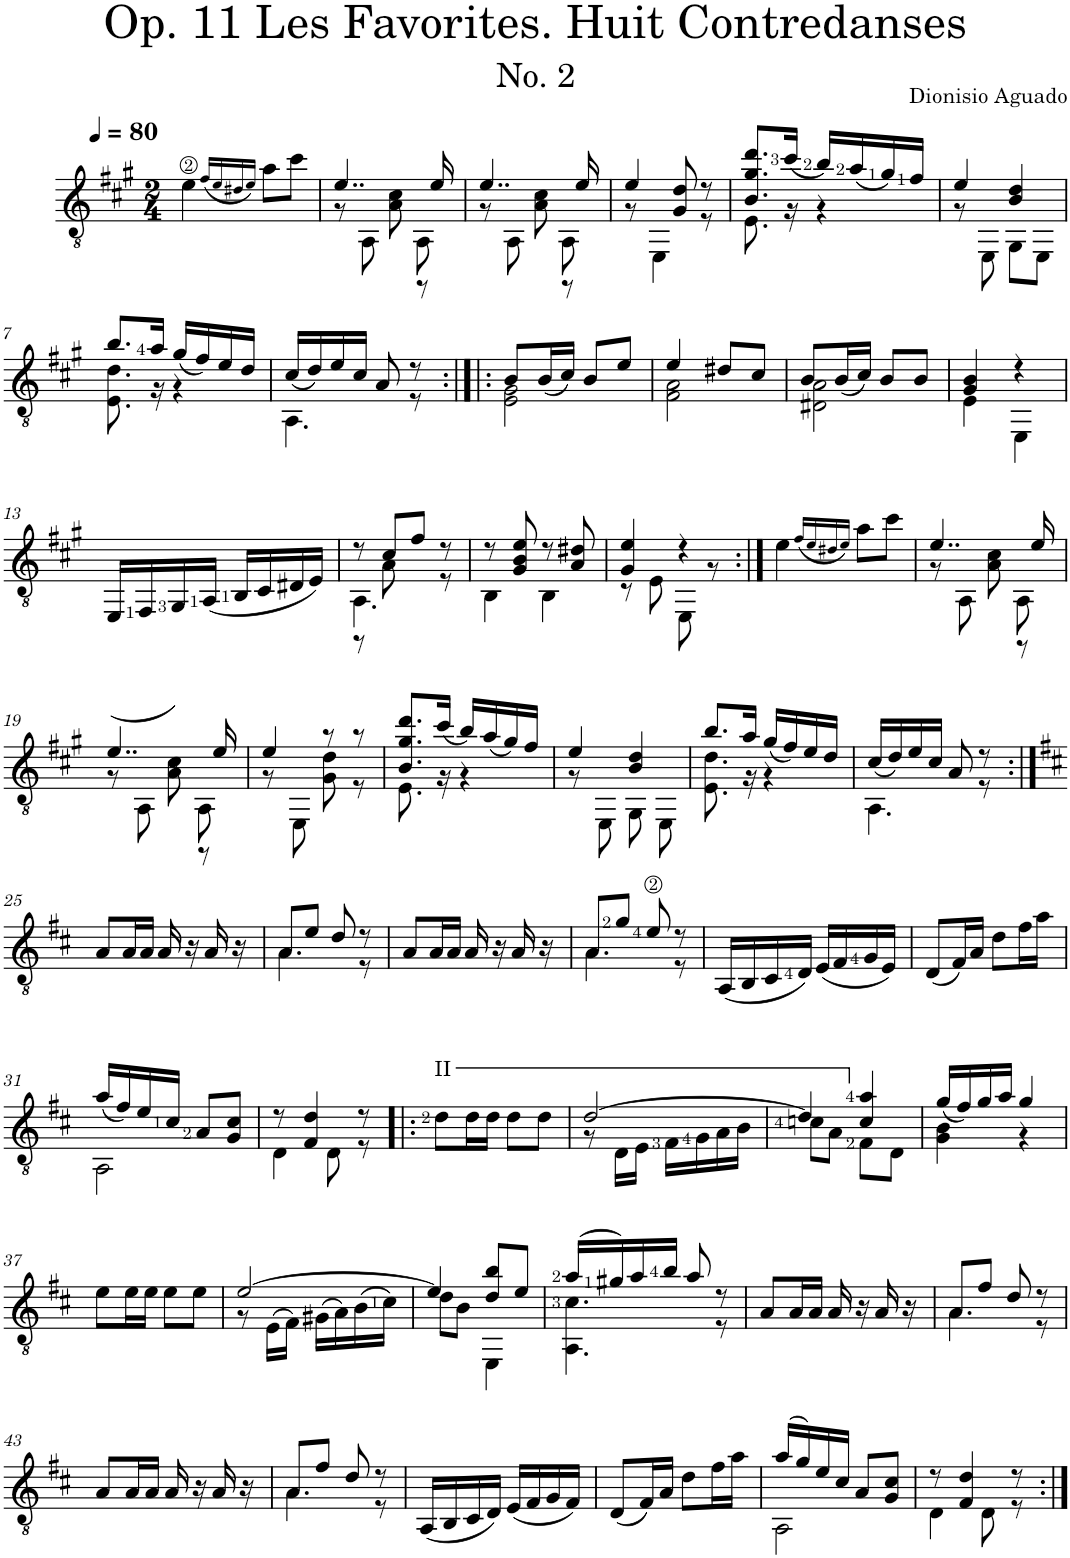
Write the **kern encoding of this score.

**kern
*part1
*staff1
*I"Classical Guitar
*I'Guit.
*clefGv2
*k[f#c#g#]
*A:
*M2/4
*MM80
=1
4e\
(16qf#/LL
16qe/
16qd#X/
16qe/JJ)
8a\L
8cc#\J
=2
*^
*	*^
4..e/	8r	4ryy
.	8AA\	.
.	8r	8A\ 8c#\
.	8AA\	8r
16e/	.	.
=3	=3	=3
4..e/	8r	4ryy
.	8AA\	.
.	8r	8A\ 8c#\
.	8AA\	8r
16e/	.	.
*	*v	*v
=4	=4
4e/	8r
.	4EE\
8G#/ 8d/	.
8r	8r
=5	=5
8.B/ 8.g#/ 8.dd/L	8.E\
(<16cc#/Jk	16r
16b/LL)	4r
(<16a/	.
16g#/)	.
16f#/JJ	.
=6	=6
4e/	8r
.	8EE\
4B/ 4d/	8GG#\L
.	8EE\J
!!LO:LB:g=z	!!
=7	=7
8.b/L	8.E\ 8.d\
16a/Jk	16r
(<16g#/LL	4r
16f#/)	.
16e/	.
16d/JJ	.
=8	=8
(<16c#/LL	4.AA\
16d/)	.
16e/	.
16c#/JJ	.
8A/	.
8r	8r
=9:|!|:	=9:|!|:
8B/L	2E\ 2G#\
(<16B/L	.
16c#/JJ)	.
8B/L	.
8e/J	.
=10	=10
4e/	2F#\ 2A\
8d#X/L	.
8c#/J	.
=11	=11
8B/L	2D#X\ 2A\
(<16B/L	.
16c#/JJ)	.
8B/L	.
8B/J	.
=12	=12
4G#/ 4B/	4E\
4r	4EE\
!!LO:LB:g=z	!!
=13	=13
2ryy	(16EE/LL
.	16FF#/
.	16GG#/)
.	(16AA/JJ
.	16BB/LL
.	16C#/
.	16D#X/
.	16E/JJ)
=14	=14
*	*^
8r	4.AA\	8r
8c#/L	.	8A\
8f#/J	.	4ryy
8r	8r	.
*	*v	*v
=15	=15
8r	4BB\
8G#/ 8B/ 8e/	.
8r	4BB\
8A/ 8d#X/	.
=16	=16
4G#/ 4e/	8r
.	8E\
4r	8EE\
.	8r
*v	*v
=17:|!
4e\
(16qf#/LL
16qe/
16qd#X/
16qe/JJ)
8a\L
8cc#\J
=18
*^
*	*^
4..e/	8r	4ryy
.	8AA\	.
.	8r	8A\ 8c#\
.	8AA\	8r
16e/	.	.
!!LO:LB:g=z	!!	!!
=19	=19	=19
4..e/	8r	4ryy
.	8AA\	.
.	8r	8A\ 8c#\
.	8AA\	8r
16e/	.	.
*	*v	*v
=20	=20
4e/	8r
.	8EE\
8r	8G#\ 8d\
8r	8r
=21	=21
8.B/ 8.g#/ 8.dd/L	8.E\
(<16cc#/Jk	16r
16b/LL)	4r
(<16a/	.
16g#/)	.
16f#/JJ	.
=22	=22
4e/	8r
.	8EE\
4B/ 4d/	8GG#\
.	8EE\
=23	=23
8.b/L	8.E\ 8.d\
16a/Jk	16r
(<16g#/LL	4r
16f#/)	.
16e/	.
16d/JJ	.
=24	=24
(<16c#/LL	4.AA\
16d/)	.
16e/	.
16c#/JJ	.
8A/	.
8r	8r
*v	*v
!!LO:LB:g=z
=25:|!
*k[f#c#]
*D:
8A/L
16A/L
16A/JJ
16A/
16r
16A/
16r
=26
*^
8A/L	4.A\
8e/J	.
8d/	.
8r	8r
*v	*v
=27
8A/L
16A/L
16A/JJ
16A/
16r
16A/
16r
=28
*^
8A/L	4.A\
8g/J	.
8e/	.
8r	8r
*v	*v
=29
(16AA/LL
16BB/
16C#/
16D/JJ)
(16E/LL
16F#/
16G/
16E/JJ)
=30
(8D/L
16F#/L)
16A/JJ
8d\L
16f#\L
16a\JJ
!!LO:LB:g=z
=31
*^
(<16a/LL	2AA\
16f#/)	.
16e/	.
16c#/JJ	.
8A/L	.
8G/ 8c#/J	.
=32	=32
8r	4D\
4F#/ 4d/	.
.	8D\
8r	8r
=33!|:	=33!|:
!LO:TX:a:t=II	!
*v	*v
8d\L
16d\L
16d\JJ
8d\L
8d\J
=34
*^
[2d/	8r
.	16D\LL
.	16E\JJ
.	16F#\LL
.	16G\
.	16A\
.	16B\JJ
=35	=35
4d/]	8cn\L
.	8A\J
4c/ 4a/	8F#\L
.	8D\J
=36	=36
(<16g/LL	4G\ 4B\
16f#/)	.
16g/	.
16a/JJ	.
4g/	4r
*v	*v
!!LO:LB:g=z
=37
8e\L
16e\L
16e\JJ
8e\L
8e\J
=38
*^
[2e/	8r
.	(>16E\LL
.	16F#\JJ)
.	(>16G#X\LL
.	16A\)
.	(>16B\
.	16c#\JJ)
=39	=39
4e/]	8d\L
.	8B\J
8d/ 8b/L	4EE\
8e/J	.
=40	=40
(16a/LL	4.AA\ 4.c#\
16g#X/)	.
16a/	.
16b/JJ	.
8a/	.
8r	8r
*v	*v
=41
8A/L
16A/L
16A/JJ
16A/
16r
16A/
16r
=42
*^
8A/L	4.A\
8f#/J	.
8d/	.
8r	8r
*v	*v
!!LO:LB:g=z
=43
8A/L
16A/L
16A/JJ
16A/
16r
16A/
16r
=44
*^
8A/L	4.A\
8f#/J	.
8d/	.
8r	8r
*v	*v
=45
(16AA/LL
16BB/
16C#/
16D/JJ)
(16E/LL
16F#/
16G/
16F#/JJ)
=46
(8D/L
16F#/L)
16A/JJ
8d\L
16f#\L
16a\JJ
=47
*^
(16a/LL	2AA\
16g/)	.
16e/	.
16c#/JJ	.
8A/L	.
8G/ 8c#/J	.
=48	=48
8r	4D\
4F#/ 4d/	.
.	8D\
8r	8r
*v	*v
=:|!
*-
